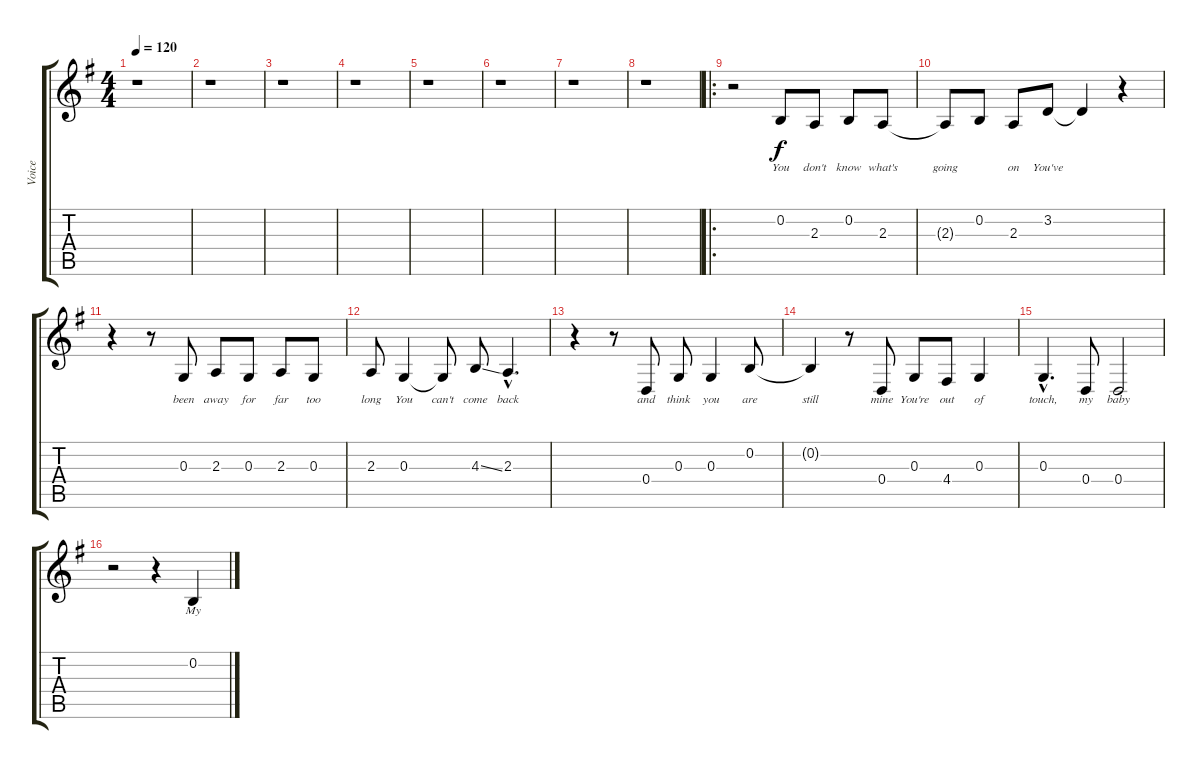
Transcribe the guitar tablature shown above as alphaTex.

\track ("Voice" "Voice") {instrument voiceoohs}
\staff {score tabs}
\tuning (E4 B3 G3 D3 A2 E2) {hide}
\ts (4 4)
\tempo 120
\clef g2
\ks g
r.1{dy f instrument voiceoohs} |
r.1 |
r.1 |
r.1 |
r.1 |
r.1 |
r.1 |
r.1 |
\ro
r.2 0.2.8{lyrics (0 "You") lyrics (1 "") lyrics (2 "") lyrics (3 "") lyrics (4 "")} 2.3.8{lyrics (0 "don't") lyrics (1 "") lyrics (2 "") lyrics (3 "") lyrics (4 "")} 0.2.8{lyrics (0 "know") lyrics (1 "") lyrics (2 "") lyrics (3 "") lyrics (4 "")} 2.3.8{lyrics (0 "what's") lyrics (1 "") lyrics (2 "") lyrics (3 "") lyrics (4 "")} |
2.3{t}.8{lyrics (0 "going") lyrics (1 "") lyrics (2 "") lyrics (3 "") lyrics (4 "")} 0.2.8{lyrics (0 "") lyrics (1 "") lyrics (2 "") lyrics (3 "") lyrics (4 "")} 2.3.8{lyrics (0 "on") lyrics (1 "") lyrics (2 "") lyrics (3 "") lyrics (4 "")} 3.2.8{lyrics (0 "You've") lyrics (1 "") lyrics (2 "") lyrics (3 "") lyrics (4 "")} 3.2{t}.4{lyrics (0 "") lyrics (1 "") lyrics (2 "") lyrics (3 "") lyrics (4 "")} r.4 |
r.4 r.8 0.3.8{lyrics (0 "been") lyrics (1 "") lyrics (2 "") lyrics (3 "") lyrics (4 "")} 2.3.8{lyrics (0 "away") lyrics (1 "") lyrics (2 "") lyrics (3 "") lyrics (4 "")} 0.3.8{lyrics (0 "for") lyrics (1 "") lyrics (2 "") lyrics (3 "") lyrics (4 "")} 2.3.8{lyrics (0 "far") lyrics (1 "") lyrics (2 "") lyrics (3 "") lyrics (4 "")} 0.3.8{lyrics (0 "too") lyrics (1 "") lyrics (2 "") lyrics (3 "") lyrics (4 "")} |
2.3.8{lyrics (0 "long") lyrics (1 "") lyrics (2 "") lyrics (3 "") lyrics (4 "")} 0.3.4{lyrics (0 "You") lyrics (1 "") lyrics (2 "") lyrics (3 "") lyrics (4 "")} 0.3{t}.8{lyrics (0 "can't") lyrics (1 "") lyrics (2 "") lyrics (3 "") lyrics (4 "")} 4.3{ss}.8{lyrics (0 "come") lyrics (1 "") lyrics (2 "") lyrics (3 "") lyrics (4 "")} 2.3{hac}.4{d lyrics (0 "back") lyrics (1 "") lyrics (2 "") lyrics (3 "") lyrics (4 "")} |
r.4 r.8 0.4.8{lyrics (0 "and") lyrics (1 "") lyrics (2 "") lyrics (3 "") lyrics (4 "")} 0.3.8{lyrics (0 "think") lyrics (1 "") lyrics (2 "") lyrics (3 "") lyrics (4 "")} 0.3.4{lyrics (0 "you") lyrics (1 "") lyrics (2 "") lyrics (3 "") lyrics (4 "")} 0.2.8{lyrics (0 "are") lyrics (1 "") lyrics (2 "") lyrics (3 "") lyrics (4 "")} |
0.2{t}.4{lyrics (0 "still") lyrics (1 "") lyrics (2 "") lyrics (3 "") lyrics (4 "")} r.8 0.4.8{lyrics (0 "mine") lyrics (1 "") lyrics (2 "") lyrics (3 "") lyrics (4 "")} 0.3.8{lyrics (0 "You're") lyrics (1 "") lyrics (2 "") lyrics (3 "") lyrics (4 "")} 4.4.8{lyrics (0 "out") lyrics (1 "") lyrics (2 "") lyrics (3 "") lyrics (4 "")} 0.3.4{lyrics (0 "of") lyrics (1 "") lyrics (2 "") lyrics (3 "") lyrics (4 "")} |
0.3{hac}.4{d lyrics (0 "touch,") lyrics (1 "") lyrics (2 "") lyrics (3 "") lyrics (4 "")} 0.4.8{lyrics (0 "my") lyrics (1 "") lyrics (2 "") lyrics (3 "") lyrics (4 "")} 0.4.2{lyrics (0 "baby") lyrics (1 "") lyrics (2 "") lyrics (3 "") lyrics (4 "")} |
r.2 r.4 0.2.4{lyrics (0 "My") lyrics (1 "") lyrics (2 "") lyrics (3 "") lyrics (4 "")}
